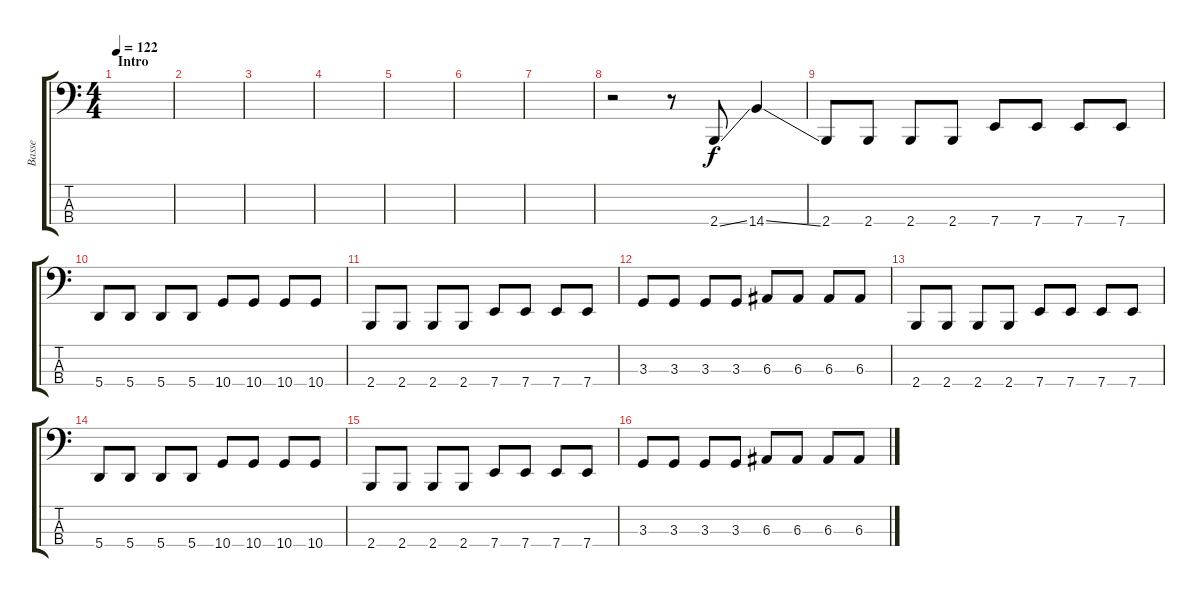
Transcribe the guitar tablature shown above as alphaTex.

\track ("Basse" "Basse") {instrument electricbassfinger}
\staff {score tabs}
\tuning (D2 A1 E1 A0) {hide}
\ts (4 4)
\section ("" "Intro")
\tempo 122
\clef f4
\ks c
|
|
|
|
|
|
|
r.2 r.8 2.4{ss}.8 14.4{ss}.4 |
2.4.8 2.4.8 2.4.8 2.4.8 7.4.8 7.4.8 7.4.8 7.4.8 |
5.4.8 5.4.8 5.4.8 5.4.8 10.4.8 10.4.8 10.4.8 10.4.8 |
2.4.8 2.4.8 2.4.8 2.4.8 7.4.8 7.4.8 7.4.8 7.4.8 |
3.3.8 3.3.8 3.3.8 3.3.8 6.3.8 6.3.8 6.3.8 6.3.8 |
2.4.8 2.4.8 2.4.8 2.4.8 7.4.8 7.4.8 7.4.8 7.4.8 |
5.4.8 5.4.8 5.4.8 5.4.8 10.4.8 10.4.8 10.4.8 10.4.8 |
2.4.8 2.4.8 2.4.8 2.4.8 7.4.8 7.4.8 7.4.8 7.4.8 |
3.3.8 3.3.8 3.3.8 3.3.8 6.3.8 6.3.8 6.3.8 6.3.8
